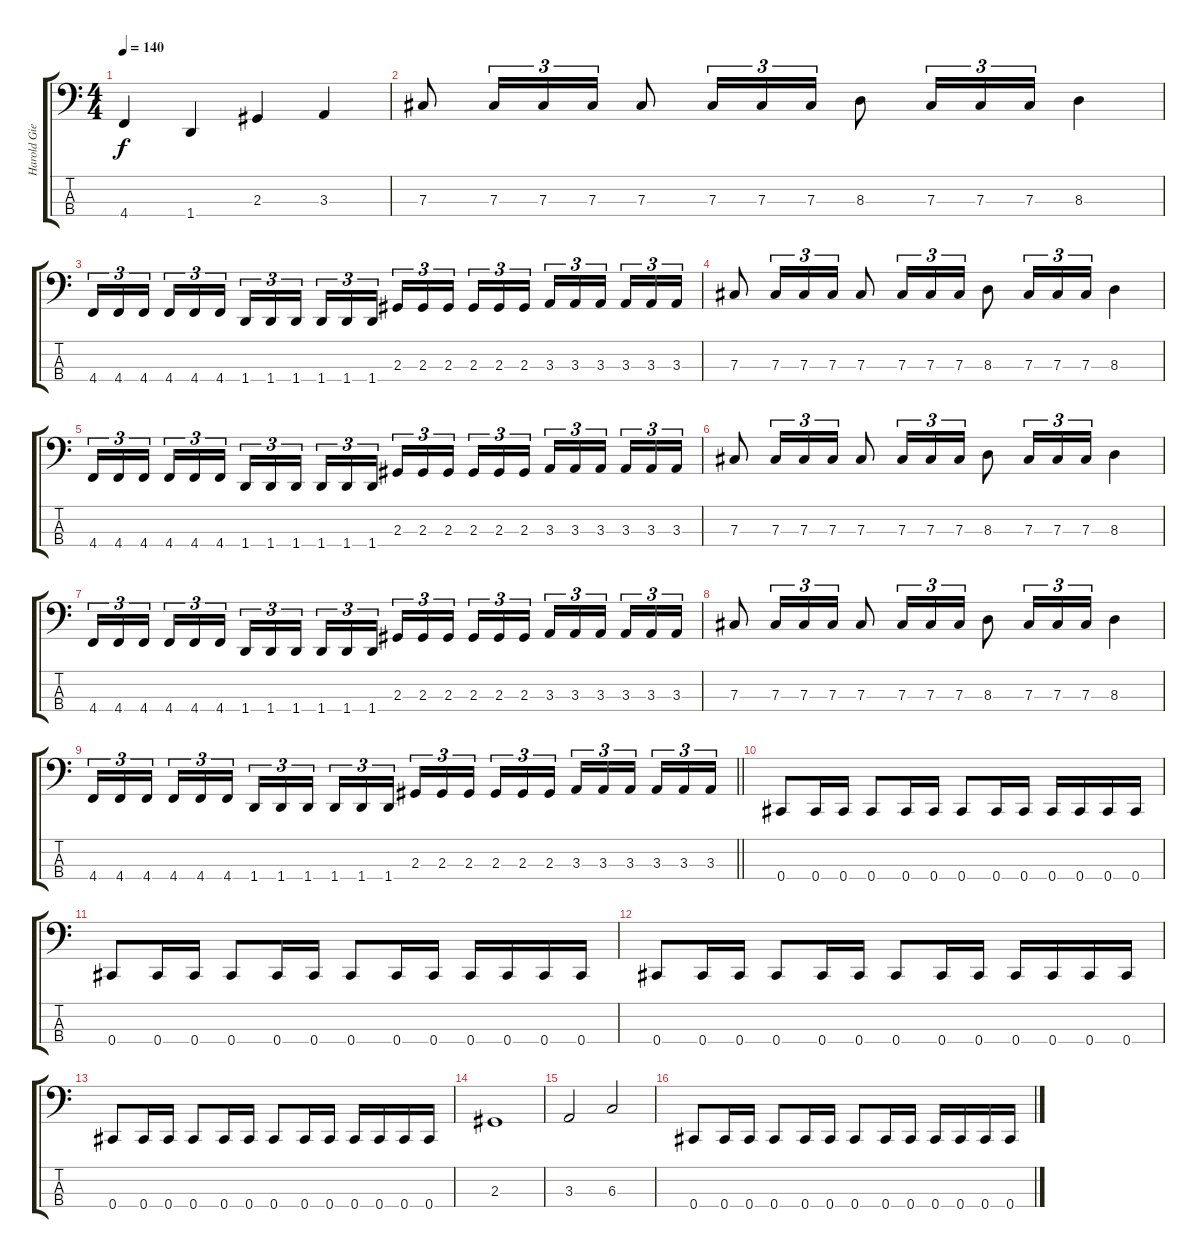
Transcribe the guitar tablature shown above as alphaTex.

\track ("Harold Gielen" "Harold Gie") {instrument electricbasspick}
\staff {score tabs}
\tuning (E2 B1 Gb1 Db1) {hide}
\ts (4 4)
\tempo 140
\clef f4
\ks c
4.4.4{dy f} 1.4.4 2.3.4 3.3.4 |
7.3.8 7.3.16{tu (3 2)} 7.3.16{tu (3 2)} 7.3.16{tu (3 2)} 7.3.8 7.3.16{tu (3 2)} 7.3.16{tu (3 2)} 7.3.16{tu (3 2)} 8.3.8 7.3.16{tu (3 2)} 7.3.16{tu (3 2)} 7.3.16{tu (3 2)} 8.3.4 |
4.4.16{tu (3 2)} 4.4.16{tu (3 2)} 4.4.16{tu (3 2) beam splitsecondary} 4.4.16{tu (3 2)} 4.4.16{tu (3 2)} 4.4.16{tu (3 2)} 1.4.16{tu (3 2)} 1.4.16{tu (3 2)} 1.4.16{tu (3 2) beam splitsecondary} 1.4.16{tu (3 2)} 1.4.16{tu (3 2)} 1.4.16{tu (3 2)} 2.3.16{tu (3 2)} 2.3.16{tu (3 2)} 2.3.16{tu (3 2) beam splitsecondary} 2.3.16{tu (3 2)} 2.3.16{tu (3 2)} 2.3.16{tu (3 2)} 3.3.16{tu (3 2)} 3.3.16{tu (3 2)} 3.3.16{tu (3 2) beam splitsecondary} 3.3.16{tu (3 2)} 3.3.16{tu (3 2)} 3.3.16{tu (3 2)} |
7.3.8 7.3.16{tu (3 2)} 7.3.16{tu (3 2)} 7.3.16{tu (3 2)} 7.3.8 7.3.16{tu (3 2)} 7.3.16{tu (3 2)} 7.3.16{tu (3 2)} 8.3.8 7.3.16{tu (3 2)} 7.3.16{tu (3 2)} 7.3.16{tu (3 2)} 8.3.4 |
4.4.16{tu (3 2)} 4.4.16{tu (3 2)} 4.4.16{tu (3 2) beam splitsecondary} 4.4.16{tu (3 2)} 4.4.16{tu (3 2)} 4.4.16{tu (3 2)} 1.4.16{tu (3 2)} 1.4.16{tu (3 2)} 1.4.16{tu (3 2) beam splitsecondary} 1.4.16{tu (3 2)} 1.4.16{tu (3 2)} 1.4.16{tu (3 2)} 2.3.16{tu (3 2)} 2.3.16{tu (3 2)} 2.3.16{tu (3 2) beam splitsecondary} 2.3.16{tu (3 2)} 2.3.16{tu (3 2)} 2.3.16{tu (3 2)} 3.3.16{tu (3 2)} 3.3.16{tu (3 2)} 3.3.16{tu (3 2) beam splitsecondary} 3.3.16{tu (3 2)} 3.3.16{tu (3 2)} 3.3.16{tu (3 2)} |
7.3.8 7.3.16{tu (3 2)} 7.3.16{tu (3 2)} 7.3.16{tu (3 2)} 7.3.8 7.3.16{tu (3 2)} 7.3.16{tu (3 2)} 7.3.16{tu (3 2)} 8.3.8 7.3.16{tu (3 2)} 7.3.16{tu (3 2)} 7.3.16{tu (3 2)} 8.3.4 |
4.4.16{tu (3 2)} 4.4.16{tu (3 2)} 4.4.16{tu (3 2) beam splitsecondary} 4.4.16{tu (3 2)} 4.4.16{tu (3 2)} 4.4.16{tu (3 2)} 1.4.16{tu (3 2)} 1.4.16{tu (3 2)} 1.4.16{tu (3 2) beam splitsecondary} 1.4.16{tu (3 2)} 1.4.16{tu (3 2)} 1.4.16{tu (3 2)} 2.3.16{tu (3 2)} 2.3.16{tu (3 2)} 2.3.16{tu (3 2) beam splitsecondary} 2.3.16{tu (3 2)} 2.3.16{tu (3 2)} 2.3.16{tu (3 2)} 3.3.16{tu (3 2)} 3.3.16{tu (3 2)} 3.3.16{tu (3 2) beam splitsecondary} 3.3.16{tu (3 2)} 3.3.16{tu (3 2)} 3.3.16{tu (3 2)} |
7.3.8 7.3.16{tu (3 2)} 7.3.16{tu (3 2)} 7.3.16{tu (3 2)} 7.3.8 7.3.16{tu (3 2)} 7.3.16{tu (3 2)} 7.3.16{tu (3 2)} 8.3.8 7.3.16{tu (3 2)} 7.3.16{tu (3 2)} 7.3.16{tu (3 2)} 8.3.4 |
\barLineRight lightlight
4.4.16{tu (3 2)} 4.4.16{tu (3 2)} 4.4.16{tu (3 2) beam splitsecondary} 4.4.16{tu (3 2)} 4.4.16{tu (3 2)} 4.4.16{tu (3 2)} 1.4.16{tu (3 2)} 1.4.16{tu (3 2)} 1.4.16{tu (3 2) beam splitsecondary} 1.4.16{tu (3 2)} 1.4.16{tu (3 2)} 1.4.16{tu (3 2)} 2.3.16{tu (3 2)} 2.3.16{tu (3 2)} 2.3.16{tu (3 2) beam splitsecondary} 2.3.16{tu (3 2)} 2.3.16{tu (3 2)} 2.3.16{tu (3 2)} 3.3.16{tu (3 2)} 3.3.16{tu (3 2)} 3.3.16{tu (3 2) beam splitsecondary} 3.3.16{tu (3 2)} 3.3.16{tu (3 2)} 3.3.16{tu (3 2)} |
0.4.8 0.4.16 0.4.16 0.4.8 0.4.16 0.4.16 0.4.8 0.4.16 0.4.16 0.4.16 0.4.16 0.4.16 0.4.16 |
0.4.8 0.4.16 0.4.16 0.4.8 0.4.16 0.4.16 0.4.8 0.4.16 0.4.16 0.4.16 0.4.16 0.4.16 0.4.16 |
0.4.8 0.4.16 0.4.16 0.4.8 0.4.16 0.4.16 0.4.8 0.4.16 0.4.16 0.4.16 0.4.16 0.4.16 0.4.16 |
0.4.8 0.4.16 0.4.16 0.4.8 0.4.16 0.4.16 0.4.8 0.4.16 0.4.16 0.4.16 0.4.16 0.4.16 0.4.16 |
2.3.1 |
3.3.2 6.3.2 |
0.4.8 0.4.16 0.4.16 0.4.8 0.4.16 0.4.16 0.4.8 0.4.16 0.4.16 0.4.16 0.4.16 0.4.16 0.4.16
